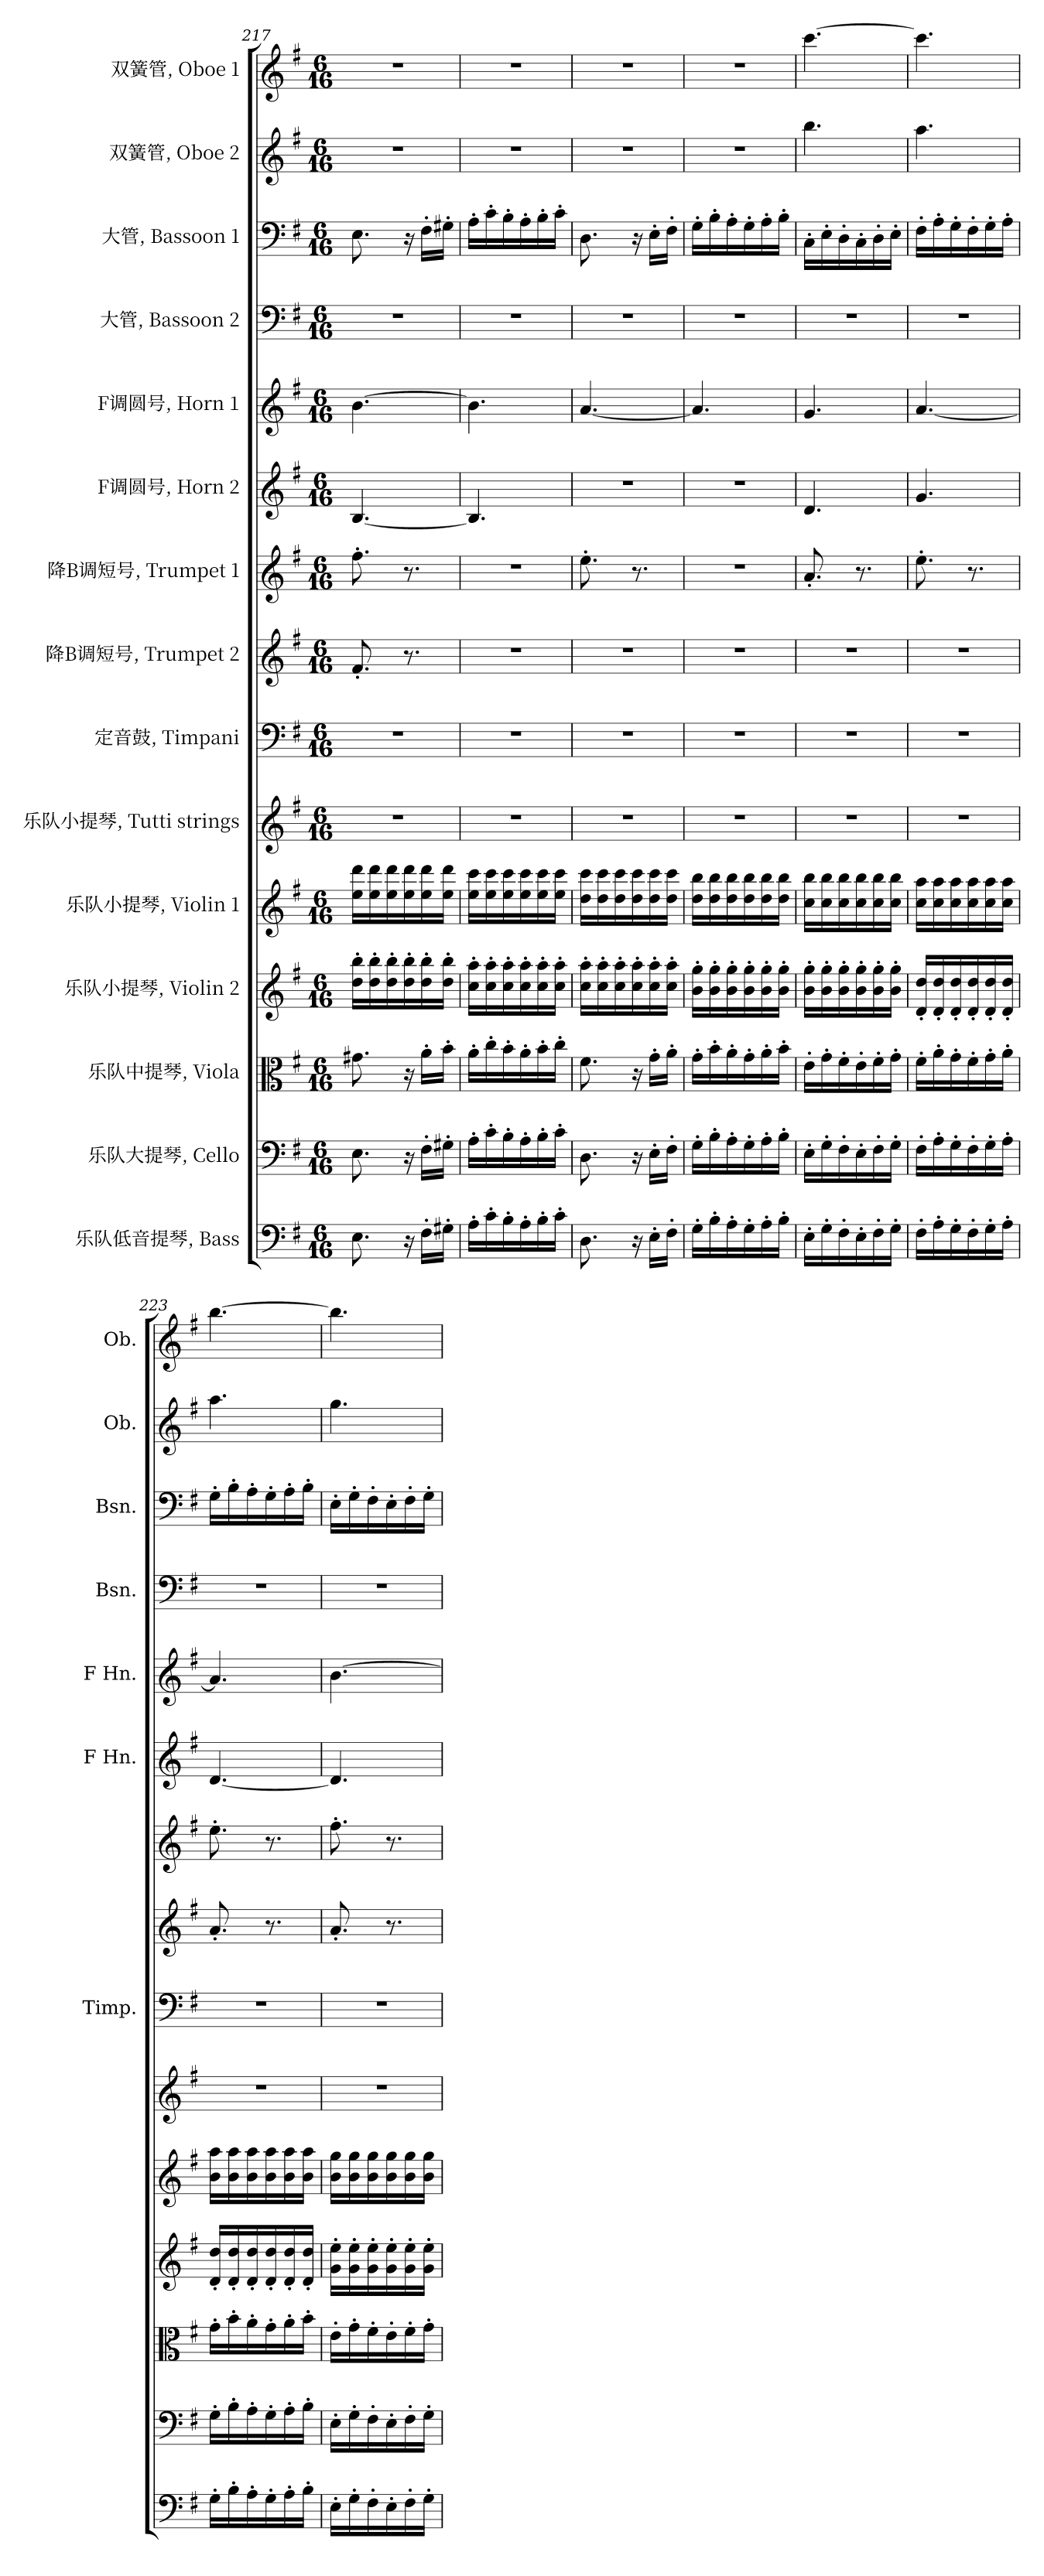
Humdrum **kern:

**kern	**kern	**kern	**kern	**kern	**kern	**kern	**kern	**kern	**kern	**kern	**kern	**kern	**kern	**kern
*part15	*part14	*part13	*part12	*part11	*part10	*part9	*part8	*part7	*part6	*part5	*part4	*part3	*part2	*part1
*staff15	*staff14	*staff13	*staff12	*staff11	*staff10	*staff9	*staff8	*staff7	*staff6	*staff5	*staff4	*staff3	*staff2	*staff1
*I"乐队低音提琴, Bass	*I"乐队大提琴, Cello	*I"乐队中提琴, Viola	*I"乐队小提琴, Violin 2	*I"乐队小提琴, Violin 1	*I"乐队小提琴, Tutti strings	*I"定音鼓, Timpani	*I"降B调短号, Trumpet 2	*I"降B调短号, Trumpet 1	*I"F调圆号, Horn 2	*I"F调圆号, Horn 1	*I"大管, Bassoon 2	*I"大管, Bassoon 1	*I"双簧管, Oboe 2	*I"双簧管, Oboe 1
*	*	*	*	*	*	*I'Timp.	*	*	*I'F Hn.	*I'F Hn.	*I'Bsn.	*I'Bsn.	*I'Ob.	*I'Ob.
!!LO:PB:g=z
*clefF4	*clefF4	*clefC3	*clefG2	*clefG2	*clefG2	*clefF4	*clefG2	*clefG2	*clefG2	*clefG2	*clefF4	*clefF4	*clefG2	*clefG2
*ITrd7c12	*	*	*	*	*	*	*ITrd1c2	*ITrd1c2	*ITrd4c7	*ITrd4c7	*	*	*	*
*k[f#]	*k[f#]	*k[f#]	*k[f#]	*k[f#]	*k[f#]	*k[f#]	*k[b-]	*k[b-]	*k[]	*k[]	*k[f#]	*k[f#]	*k[f#]	*k[f#]
*M6/16	*M6/16	*M6/16	*M6/16	*M6/16	*M6/16	*M6/16	*M6/16	*M6/16	*M6/16	*M6/16	*M6/16	*M6/16	*M6/16	*M6/16
*MM128	*MM128	*MM128	*MM128	*MM128	*MM128	*MM128	*MM128	*MM128	*MM128	*MM128	*MM128	*MM128	*MM128	*MM128
=217	=217	=217	=217	=217	=217	=217	=217	=217	=217	=217	=217	=217	=217	=217
8.EE\	8.E\	8.g#X\	16dd\' 16bb\'LL	16ee\ 16ddd\LL	4.r	4.r	8.e'/	8.ee'\	[4.E/	[4.e\	4.r	8.E\	4.r	4.r
.	.	.	16dd\' 16bb\'	16ee\ 16ddd\	.	.	.	.	.	.	.	.	.	.
.	.	.	16dd\' 16bb\'	16ee\ 16ddd\	.	.	.	.	.	.	.	.	.	.
16r	16r	16r	16dd\' 16bb\'	16ee\ 16ddd\	.	.	8.r	8.r	.	.	.	16r	.	.
16FF#'\LL	16F#'\LL	16a'\LL	16dd\' 16bb\'	16ee\ 16ddd\	.	.	.	.	.	.	.	16F#'\LL	.	.
16GG#X'\JJ	16G#X'\JJ	16b'\JJ	16dd\' 16bb\'JJ	16ee\ 16ddd\JJ	.	.	.	.	.	.	.	16G#X'\JJ	.	.
=218	=218	=218	=218	=218	=218	=218	=218	=218	=218	=218	=218	=218	=218	=218
16AA'\LL	16A'\LL	16a'\LL	16cc\' 16aa\'LL	16ee\ 16ccc\LL	4.r	4.r	4.r	4.r	4.E/]	4.e\]	4.r	16A'\LL	4.r	4.r
16C'\	16c'\	16cc'\	16cc\' 16aa\'	16ee\ 16ccc\	.	.	.	.	.	.	.	16c'\	.	.
16BB'\	16B'\	16b'\	16cc\' 16aa\'	16ee\ 16ccc\	.	.	.	.	.	.	.	16B'\	.	.
16AA'\	16A'\	16a'\	16cc\' 16aa\'	16ee\ 16ccc\	.	.	.	.	.	.	.	16A'\	.	.
16BB'\	16B'\	16b'\	16cc\' 16aa\'	16ee\ 16ccc\	.	.	.	.	.	.	.	16B'\	.	.
16C'\JJ	16c'\JJ	16cc'\JJ	16cc\' 16aa\'JJ	16ee\ 16ccc\JJ	.	.	.	.	.	.	.	16c'\JJ	.	.
=219	=219	=219	=219	=219	=219	=219	=219	=219	=219	=219	=219	=219	=219	=219
*	*	*	*	*	*	*	*	*	*	*	*	*	*	*MM128
8.DD\	8.D\	8.f#\	16cc\' 16aa\'LL	16dd\ 16ccc\LL	4.r	4.r	4.r	8.dd'\	4.r	[4.d/	4.r	8.D\	4.r	4.r
.	.	.	16cc\' 16aa\'	16dd\ 16ccc\	.	.	.	.	.	.	.	.	.	.
.	.	.	16cc\' 16aa\'	16dd\ 16ccc\	.	.	.	.	.	.	.	.	.	.
16r	16r	16r	16cc\' 16aa\'	16dd\ 16ccc\	.	.	.	8.r	.	.	.	16r	.	.
16EE'\LL	16E'\LL	16g'\LL	16cc\' 16aa\'	16dd\ 16ccc\	.	.	.	.	.	.	.	16E'\LL	.	.
16FF#'\JJ	16F#'\JJ	16a'\JJ	16cc\' 16aa\'JJ	16dd\ 16ccc\JJ	.	.	.	.	.	.	.	16F#'\JJ	.	.
=220	=220	=220	=220	=220	=220	=220	=220	=220	=220	=220	=220	=220	=220	=220
16GG'\LL	16G'\LL	16g'\LL	16b\' 16gg\'LL	16dd\ 16bb\LL	4.r	4.r	4.r	4.r	4.r	4.d/]	4.r	16G'\LL	4.r	4.r
16BB'\	16B'\	16b'\	16b\' 16gg\'	16dd\ 16bb\	.	.	.	.	.	.	.	16B'\	.	.
16AA'\	16A'\	16a'\	16b\' 16gg\'	16dd\ 16bb\	.	.	.	.	.	.	.	16A'\	.	.
16GG'\	16G'\	16g'\	16b\' 16gg\'	16dd\ 16bb\	.	.	.	.	.	.	.	16G'\	.	.
16AA'\	16A'\	16a'\	16b\' 16gg\'	16dd\ 16bb\	.	.	.	.	.	.	.	16A'\	.	.
16BB'\JJ	16B'\JJ	16b'\JJ	16b\' 16gg\'JJ	16dd\ 16bb\JJ	.	.	.	.	.	.	.	16B'\JJ	.	.
!!LO:PB:g=z
=221	=221	=221	=221	=221	=221	=221	=221	=221	=221	=221	=221	=221	=221	=221
*	*	*	*	*	*	*	*	*	*	*	*	*	*	*MM128
16EE'\LL	16E'\LL	16e'\LL	16b\' 16gg\'LL	16cc\ 16bb\LL	4.r	4.r	4.r	8.g'/	4.G/	4.c/	4.r	16C'\LL	4.bb\	[4.ccc\
16GG'\	16G'\	16g'\	16b\' 16gg\'	16cc\ 16bb\	.	.	.	.	.	.	.	16E'\	.	.
16FF#'\	16F#'\	16f#'\	16b\' 16gg\'	16cc\ 16bb\	.	.	.	.	.	.	.	16D'\	.	.
16EE'\	16E'\	16e'\	16b\' 16gg\'	16cc\ 16bb\	.	.	.	8.r	.	.	.	16C'\	.	.
16FF#'\	16F#'\	16f#'\	16b\' 16gg\'	16cc\ 16bb\	.	.	.	.	.	.	.	16D'\	.	.
16GG'\JJ	16G'\JJ	16g'\JJ	16b\' 16gg\'JJ	16cc\ 16bb\JJ	.	.	.	.	.	.	.	16E'\JJ	.	.
=222	=222	=222	=222	=222	=222	=222	=222	=222	=222	=222	=222	=222	=222	=222
16FF#'\LL	16F#'\LL	16f#'\LL	16d/' 16dd/'LL	16cc\ 16aa\LL	4.r	4.r	4.r	8.dd'\	4.c/	[4.d/	4.r	16F#'\LL	4.aa\	4.ccc\]
16AA'\	16A'\	16a'\	16d/' 16dd/'	16cc\ 16aa\	.	.	.	.	.	.	.	16A'\	.	.
16GG'\	16G'\	16g'\	16d/' 16dd/'	16cc\ 16aa\	.	.	.	.	.	.	.	16G'\	.	.
16FF#'\	16F#'\	16f#'\	16d/' 16dd/'	16cc\ 16aa\	.	.	.	8.r	.	.	.	16F#'\	.	.
16GG'\	16G'\	16g'\	16d/' 16dd/'	16cc\ 16aa\	.	.	.	.	.	.	.	16G'\	.	.
16AA'\JJ	16A'\JJ	16a'\JJ	16d/' 16dd/'JJ	16cc\ 16aa\JJ	.	.	.	.	.	.	.	16A'\JJ	.	.
=223	=223	=223	=223	=223	=223	=223	=223	=223	=223	=223	=223	=223	=223	=223
*	*	*	*	*	*	*	*	*	*	*	*	*	*	*MM126
16GG'\LL	16G'\LL	16g'\LL	16d/' 16dd/'LL	16b\ 16aa\LL	4.r	4.r	8.g'/	8.dd'\	[4.G/	4.d/]	4.r	16G'\LL	4.aa\	[4.bb\
16BB'\	16B'\	16b'\	16d/' 16dd/'	16b\ 16aa\	.	.	.	.	.	.	.	16B'\	.	.
16AA'\	16A'\	16a'\	16d/' 16dd/'	16b\ 16aa\	.	.	.	.	.	.	.	16A'\	.	.
16GG'\	16G'\	16g'\	16d/' 16dd/'	16b\ 16aa\	.	.	8.r	8.r	.	.	.	16G'\	.	.
16AA'\	16A'\	16a'\	16d/' 16dd/'	16b\ 16aa\	.	.	.	.	.	.	.	16A'\	.	.
16BB'\JJ	16B'\JJ	16b'\JJ	16d/' 16dd/'JJ	16b\ 16aa\JJ	.	.	.	.	.	.	.	16B'\JJ	.	.
=224	=224	=224	=224	=224	=224	=224	=224	=224	=224	=224	=224	=224	=224	=224
16EE'\LL	16E'\LL	16e'\LL	16g\' 16ee\'LL	16b\ 16gg\LL	4.r	4.r	8.g'/	8.ee'\	4.G/]	[4.e\	4.r	16E'\LL	4.gg\	4.bb\]
16GG'\	16G'\	16g'\	16g\' 16ee\'	16b\ 16gg\	.	.	.	.	.	.	.	16G'\	.	.
16FF#'\	16F#'\	16f#'\	16g\' 16ee\'	16b\ 16gg\	.	.	.	.	.	.	.	16F#'\	.	.
16EE'\	16E'\	16e'\	16g\' 16ee\'	16b\ 16gg\	.	.	8.r	8.r	.	.	.	16E'\	.	.
16FF#'\	16F#'\	16f#'\	16g\' 16ee\'	16b\ 16gg\	.	.	.	.	.	.	.	16F#'\	.	.
16GG'\JJ	16G'\JJ	16g'\JJ	16g\' 16ee\'JJ	16b\ 16gg\JJ	.	.	.	.	.	.	.	16G'\JJ	.	.
=	=	=	=	=	=	=	=	=	=	=	=	=	=	=
*-	*-	*-	*-	*-	*-	*-	*-	*-	*-	*-	*-	*-	*-	*-
